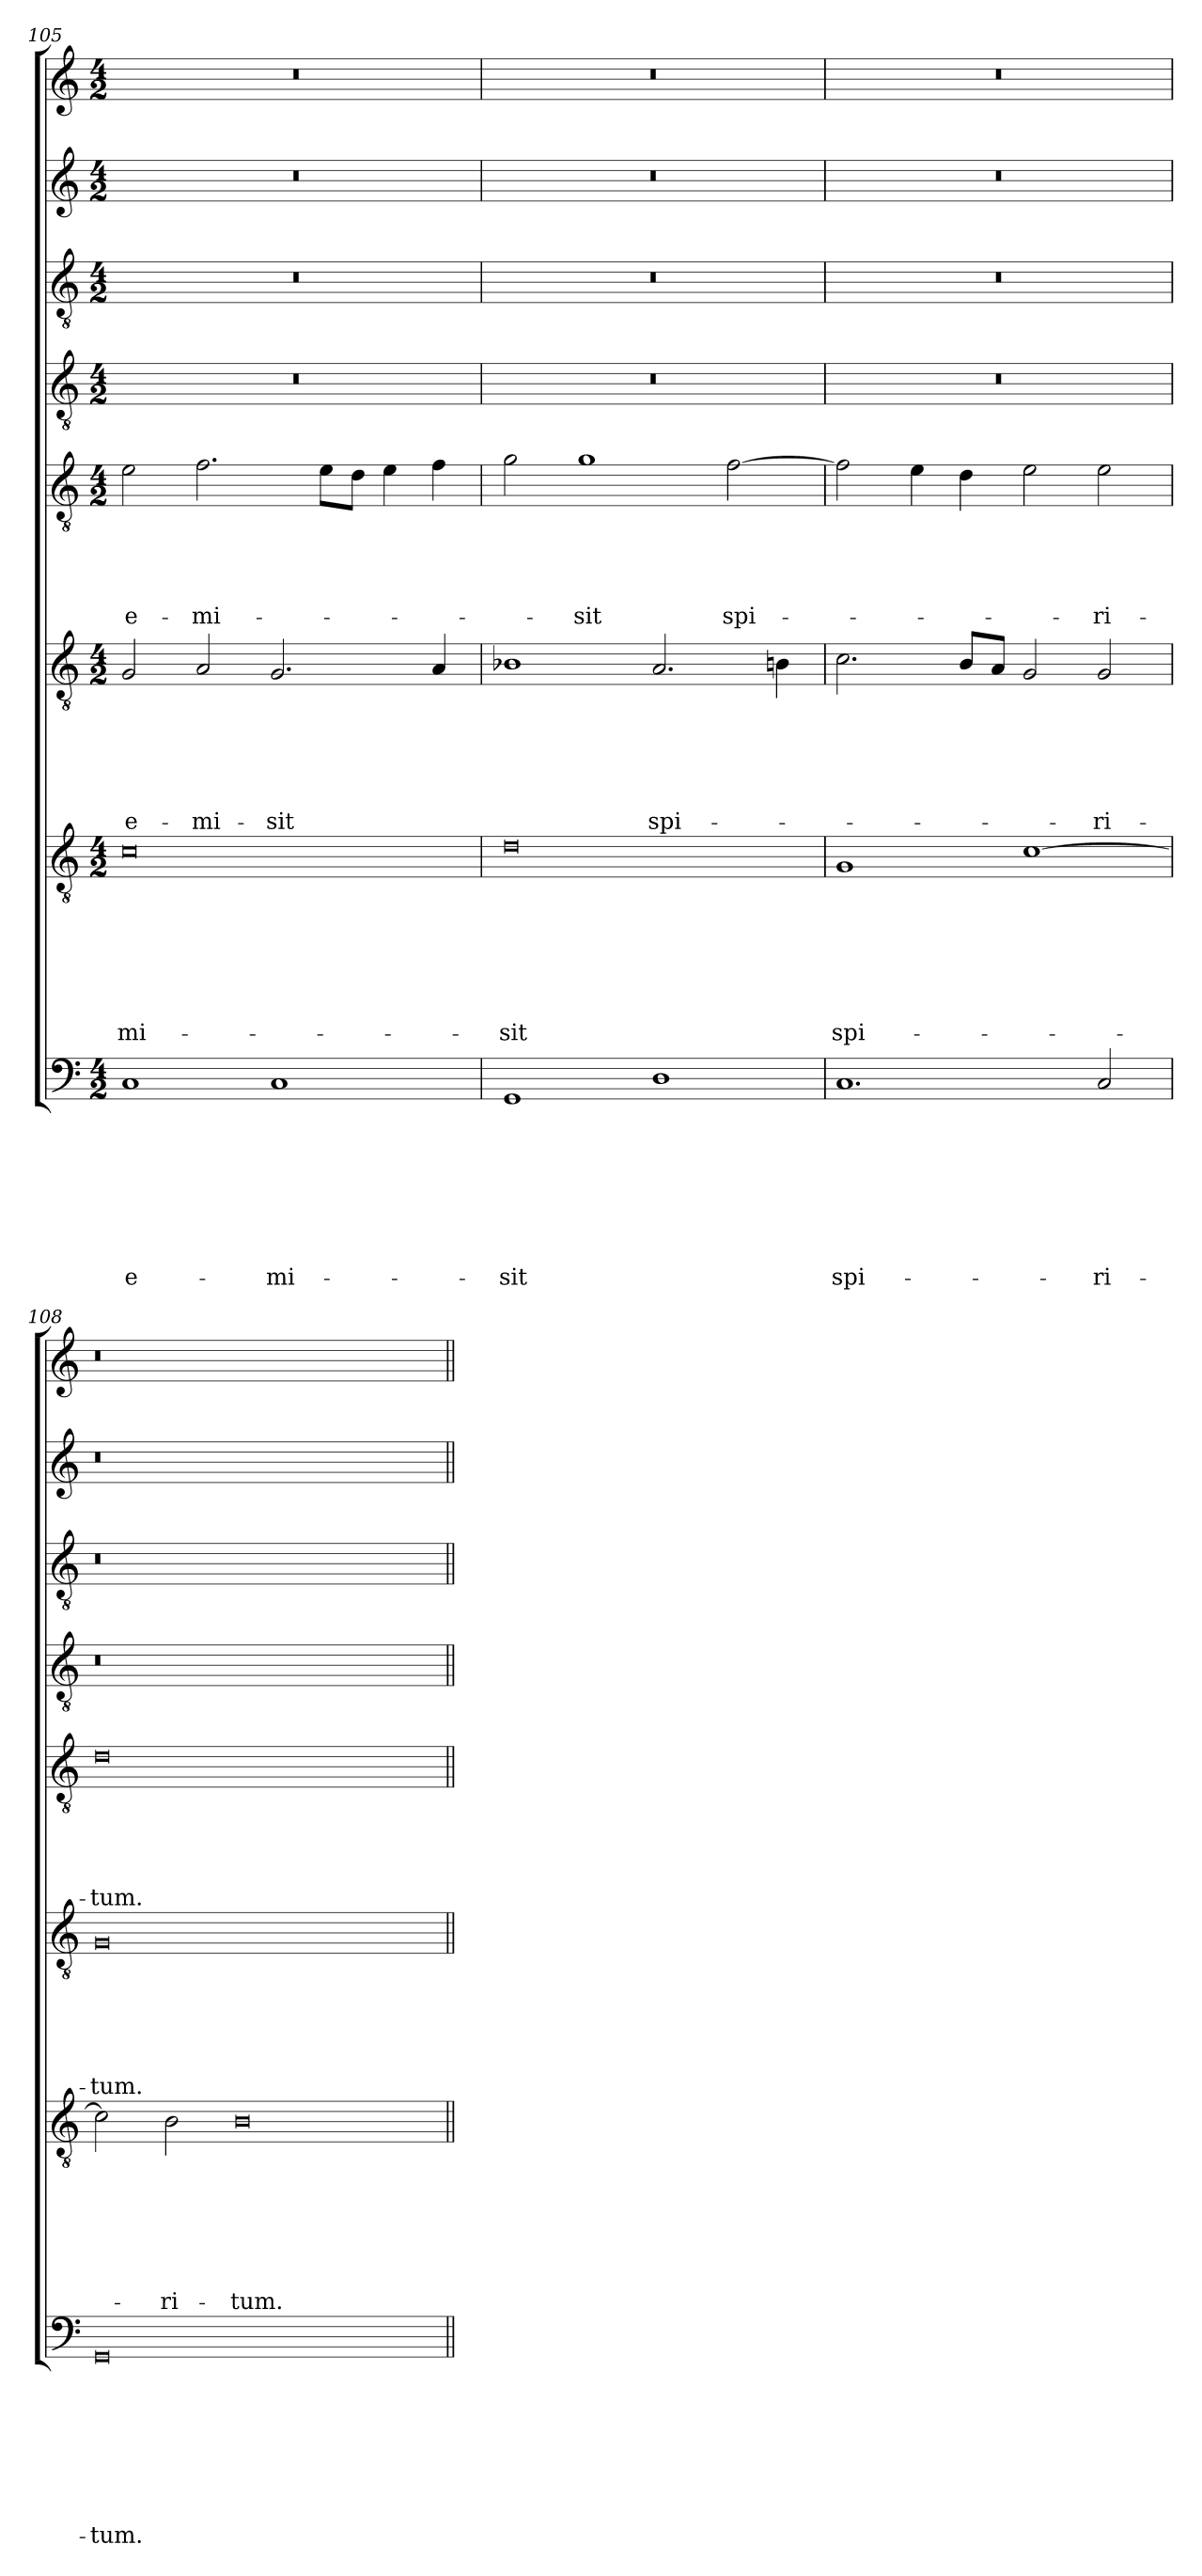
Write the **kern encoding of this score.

**kern	**text	**text	**text	**text	**text	**text	**text	**text	**kern	**text	**text	**text	**text	**text	**text	**text	**kern	**text	**text	**text	**text	**text	**text	**kern	**text	**text	**text	**text	**text	**kern	**kern	**kern	**kern
*part8	*part8	*part8	*part8	*part8	*part8	*part8	*part8	*part8	*part7	*part7	*part7	*part7	*part7	*part7	*part7	*part7	*part6	*part6	*part6	*part6	*part6	*part6	*part6	*part5	*part5	*part5	*part5	*part5	*part5	*part4	*part3	*part2	*part1
*staff8	*staff8	*staff8	*staff8	*staff8	*staff8	*staff8	*staff8	*staff8	*staff7	*staff7	*staff7	*staff7	*staff7	*staff7	*staff7	*staff7	*staff6	*staff6	*staff6	*staff6	*staff6	*staff6	*staff6	*staff5	*staff5	*staff5	*staff5	*staff5	*staff5	*staff4	*staff3	*staff2	*staff1
*clefF4	*	*	*	*	*	*	*	*	*clefGv2	*	*	*	*	*	*	*	*clefGv2	*	*	*	*	*	*	*clefGv2	*	*	*	*	*	*clefGv2	*clefGv2	*clefG2	*clefG2
*k[]	*	*	*	*	*	*	*	*	*k[]	*	*	*	*	*	*	*	*k[]	*	*	*	*	*	*	*k[]	*	*	*	*	*	*k[]	*k[]	*k[]	*k[]
*a:	*	*	*	*	*	*	*	*	*a:	*	*	*	*	*	*	*	*a:	*	*	*	*	*	*	*a:	*	*	*	*	*	*a:	*a:	*a:	*a:
*M4/2	*	*	*	*	*	*	*	*	*M4/2	*	*	*	*	*	*	*	*M4/2	*	*	*	*	*	*	*M4/2	*	*	*	*	*	*M4/2	*M4/2	*M4/2	*M4/2
=105	=105	=105	=105	=105	=105	=105	=105	=105	=105	=105	=105	=105	=105	=105	=105	=105	=105	=105	=105	=105	=105	=105	=105	=105	=105	=105	=105	=105	=105	=105	=105	=105	=105
!	!	!	!	!	!	!	!	!LO:LY:b	!	!	!	!	!	!	!	!LO:LY:b	!	!	!	!	!	!	!LO:LY:b	!	!	!	!	!	!LO:LY:b	!	!	!	!
1C	.	.	.	.	.	.	.	e-	0c	.	.	.	.	.	.	-mi-	2G/	.	.	.	.	.	e-	2e\	.	.	.	.	e-	0r	0r	0r	0r
!	!	!	!	!	!	!	!	!	!	!	!	!	!	!	!	!	!	!	!	!	!	!	!LO:LY:b	!	!	!	!	!	!LO:LY:b	!	!	!	!
.	.	.	.	.	.	.	.	.	.	.	.	.	.	.	.	.	2A/	.	.	.	.	.	-mi-	2.f\	.	.	.	.	-mi-	.	.	.	.
!	!	!	!	!	!	!	!	!LO:LY:b	!	!	!	!	!	!	!	!	!	!	!	!	!	!	!LO:LY:b	!	!	!	!	!	!	!	!	!	!
1C	.	.	.	.	.	.	.	-mi-	.	.	.	.	.	.	.	.	2.G/	.	.	.	.	.	-sit	.	.	.	.	.	.	.	.	.	.
.	.	.	.	.	.	.	.	.	.	.	.	.	.	.	.	.	.	.	.	.	.	.	.	8e\L	.	.	.	.	.	.	.	.	.
.	.	.	.	.	.	.	.	.	.	.	.	.	.	.	.	.	.	.	.	.	.	.	.	8d\J	.	.	.	.	.	.	.	.	.
.	.	.	.	.	.	.	.	.	.	.	.	.	.	.	.	.	.	.	.	.	.	.	.	4e\	.	.	.	.	.	.	.	.	.
.	.	.	.	.	.	.	.	.	.	.	.	.	.	.	.	.	4A/	.	.	.	.	.	.	4f\	.	.	.	.	.	.	.	.	.
=106	=106	=106	=106	=106	=106	=106	=106	=106	=106	=106	=106	=106	=106	=106	=106	=106	=106	=106	=106	=106	=106	=106	=106	=106	=106	=106	=106	=106	=106	=106	=106	=106	=106
!	!	!	!	!	!	!	!	!LO:LY:b	!	!	!	!	!	!	!	!LO:LY:b	!	!	!	!	!	!	!	!	!	!	!	!	!	!	!	!	!
1GG	.	.	.	.	.	.	.	-sit	0d	.	.	.	.	.	.	-sit	1B-X	.	.	.	.	.	.	2g\	.	.	.	.	.	0r	0r	0r	0r
!	!	!	!	!	!	!	!	!	!	!	!	!	!	!	!	!	!	!	!	!	!	!	!	!	!	!	!	!	!LO:LY:b	!	!	!	!
.	.	.	.	.	.	.	.	.	.	.	.	.	.	.	.	.	.	.	.	.	.	.	.	1g	.	.	.	.	-sit	.	.	.	.
!	!	!	!	!	!	!	!	!	!	!	!	!	!	!	!	!	!	!	!	!	!	!	!LO:LY:b	!	!	!	!	!	!	!	!	!	!
1D	.	.	.	.	.	.	.	.	.	.	.	.	.	.	.	.	2.A/	.	.	.	.	.	spi-	.	.	.	.	.	.	.	.	.	.
!	!	!	!	!	!	!	!	!	!	!	!	!	!	!	!	!	!	!	!	!	!	!	!	!	!	!	!	!	!LO:LY:b	!	!	!	!
.	.	.	.	.	.	.	.	.	.	.	.	.	.	.	.	.	.	.	.	.	.	.	.	[2f\	.	.	.	.	spi-	.	.	.	.
.	.	.	.	.	.	.	.	.	.	.	.	.	.	.	.	.	4Bn\	.	.	.	.	.	.	.	.	.	.	.	.	.	.	.	.
=107	=107	=107	=107	=107	=107	=107	=107	=107	=107	=107	=107	=107	=107	=107	=107	=107	=107	=107	=107	=107	=107	=107	=107	=107	=107	=107	=107	=107	=107	=107	=107	=107	=107
!	!	!	!	!	!	!	!	!LO:LY:b	!	!	!	!	!	!	!	!LO:LY:b	!	!	!	!	!	!	!	!	!	!	!	!	!	!	!	!	!
1.C	.	.	.	.	.	.	.	spi-	1G	.	.	.	.	.	.	spi-	2.c\	.	.	.	.	.	.	2f\]	.	.	.	.	.	0r	0r	0r	0r
.	.	.	.	.	.	.	.	.	.	.	.	.	.	.	.	.	.	.	.	.	.	.	.	4e\	.	.	.	.	.	.	.	.	.
.	.	.	.	.	.	.	.	.	.	.	.	.	.	.	.	.	8B/L	.	.	.	.	.	.	4d\	.	.	.	.	.	.	.	.	.
.	.	.	.	.	.	.	.	.	.	.	.	.	.	.	.	.	8A/J	.	.	.	.	.	.	.	.	.	.	.	.	.	.	.	.
.	.	.	.	.	.	.	.	.	[1c	.	.	.	.	.	.	.	2G/	.	.	.	.	.	.	2e\	.	.	.	.	.	.	.	.	.
!	!	!	!	!	!	!	!	!LO:LY:b	!	!	!	!	!	!	!	!	!	!	!	!	!	!	!LO:LY:b	!	!	!	!	!	!LO:LY:b	!	!	!	!
2C/	.	.	.	.	.	.	.	-ri-	.	.	.	.	.	.	.	.	2G/	.	.	.	.	.	-ri-	2e\	.	.	.	.	-ri-	.	.	.	.
=108	=108	=108	=108	=108	=108	=108	=108	=108	=108	=108	=108	=108	=108	=108	=108	=108	=108	=108	=108	=108	=108	=108	=108	=108	=108	=108	=108	=108	=108	=108	=108	=108	=108
!	!	!	!	!	!	!	!	!LO:LY:b	!	!	!	!	!	!	!	!	!	!	!	!	!	!	!LO:LY:b	!	!	!	!	!	!LO:LY:b	!	!	!	!
0GG	.	.	.	.	.	.	.	-tum.	2c\]	.	.	.	.	.	.	.	0G	.	.	.	.	.	-tum.	0d	.	.	.	.	-tum.	0r	0r	0r	0r
!	!	!	!	!	!	!	!	!	!	!	!	!	!	!	!	!LO:LY:b	!	!	!	!	!	!	!	!	!	!	!	!	!	!	!	!	!
.	.	.	.	.	.	.	.	.	2B\	.	.	.	.	.	.	-ri-	.	.	.	.	.	.	.	.	.	.	.	.	.	.	.	.	.
!	!	!	!	!	!	!	!	!	!	!	!	!	!	!	!	!LO:LY:b	!	!	!	!	!	!	!	!	!	!	!	!	!	!	!	!	!
.	.	.	.	.	.	.	.	.	0B	.	.	.	.	.	.	-tum.	.	.	.	.	.	.	.	.	.	.	.	.	.	.	.	.	.
1ryy	.	.	.	.	.	.	.	.	.	.	.	.	.	.	.	.	1ryy	.	.	.	.	.	.	1ryy	.	.	.	.	.	1ryy	1ryy	1ryy	1ryy
=||	=||	=||	=||	=||	=||	=||	=||	=||	=||	=||	=||	=||	=||	=||	=||	=||	=||	=||	=||	=||	=||	=||	=||	=||	=||	=||	=||	=||	=||	=||	=||	=||	=||
*-	*-	*-	*-	*-	*-	*-	*-	*-	*-	*-	*-	*-	*-	*-	*-	*-	*-	*-	*-	*-	*-	*-	*-	*-	*-	*-	*-	*-	*-	*-	*-	*-	*-
